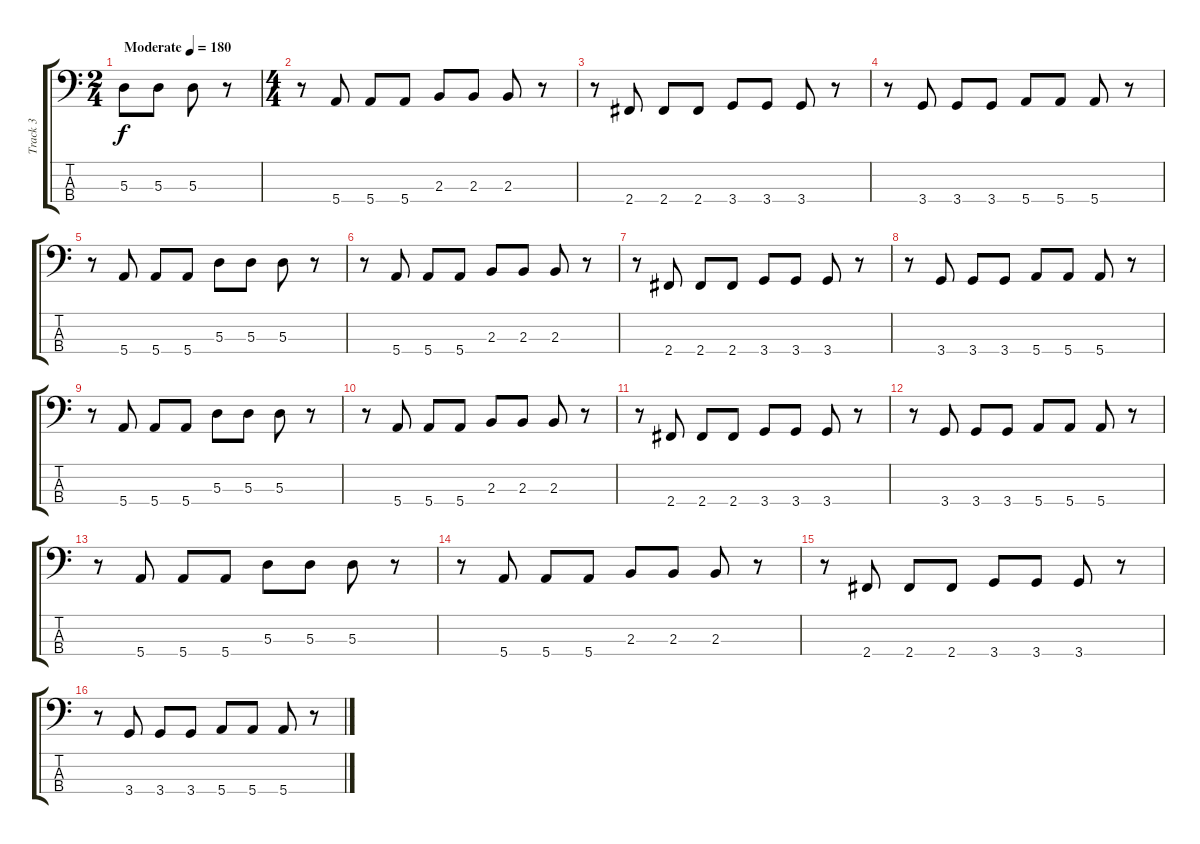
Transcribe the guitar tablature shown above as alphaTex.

\track ("Track 3" "Track 3") {instrument electricbasspick}
\staff {score tabs}
\tuning (G2 D2 A1 E1) {hide}
\ts (2 4)
\tempo (180 "Moderate")
\clef f4
\ks c
5.3.8{dy f instrument electricbasspick} 5.3.8 5.3.8 r.8 |
\ts (4 4)
r.8 5.4.8 5.4.8 5.4.8 2.3.8 2.3.8 2.3.8 r.8 |
r.8 2.4.8 2.4.8 2.4.8 3.4.8 3.4.8 3.4.8 r.8 |
r.8 3.4.8 3.4.8 3.4.8 5.4.8 5.4.8 5.4.8 r.8 |
r.8 5.4.8 5.4.8 5.4.8 5.3.8 5.3.8 5.3.8 r.8 |
r.8 5.4.8 5.4.8 5.4.8 2.3.8 2.3.8 2.3.8 r.8 |
r.8 2.4.8 2.4.8 2.4.8 3.4.8 3.4.8 3.4.8 r.8 |
r.8 3.4.8 3.4.8 3.4.8 5.4.8 5.4.8 5.4.8 r.8 |
r.8 5.4.8 5.4.8 5.4.8 5.3.8 5.3.8 5.3.8 r.8 |
r.8 5.4.8 5.4.8 5.4.8 2.3.8 2.3.8 2.3.8 r.8 |
r.8 2.4.8 2.4.8 2.4.8 3.4.8 3.4.8 3.4.8 r.8 |
r.8 3.4.8 3.4.8 3.4.8 5.4.8 5.4.8 5.4.8 r.8 |
r.8 5.4.8 5.4.8 5.4.8 5.3.8 5.3.8 5.3.8 r.8 |
r.8 5.4.8 5.4.8 5.4.8 2.3.8 2.3.8 2.3.8 r.8 |
r.8 2.4.8 2.4.8 2.4.8 3.4.8 3.4.8 3.4.8 r.8 |
r.8 3.4.8 3.4.8 3.4.8 5.4.8 5.4.8 5.4.8 r.8
